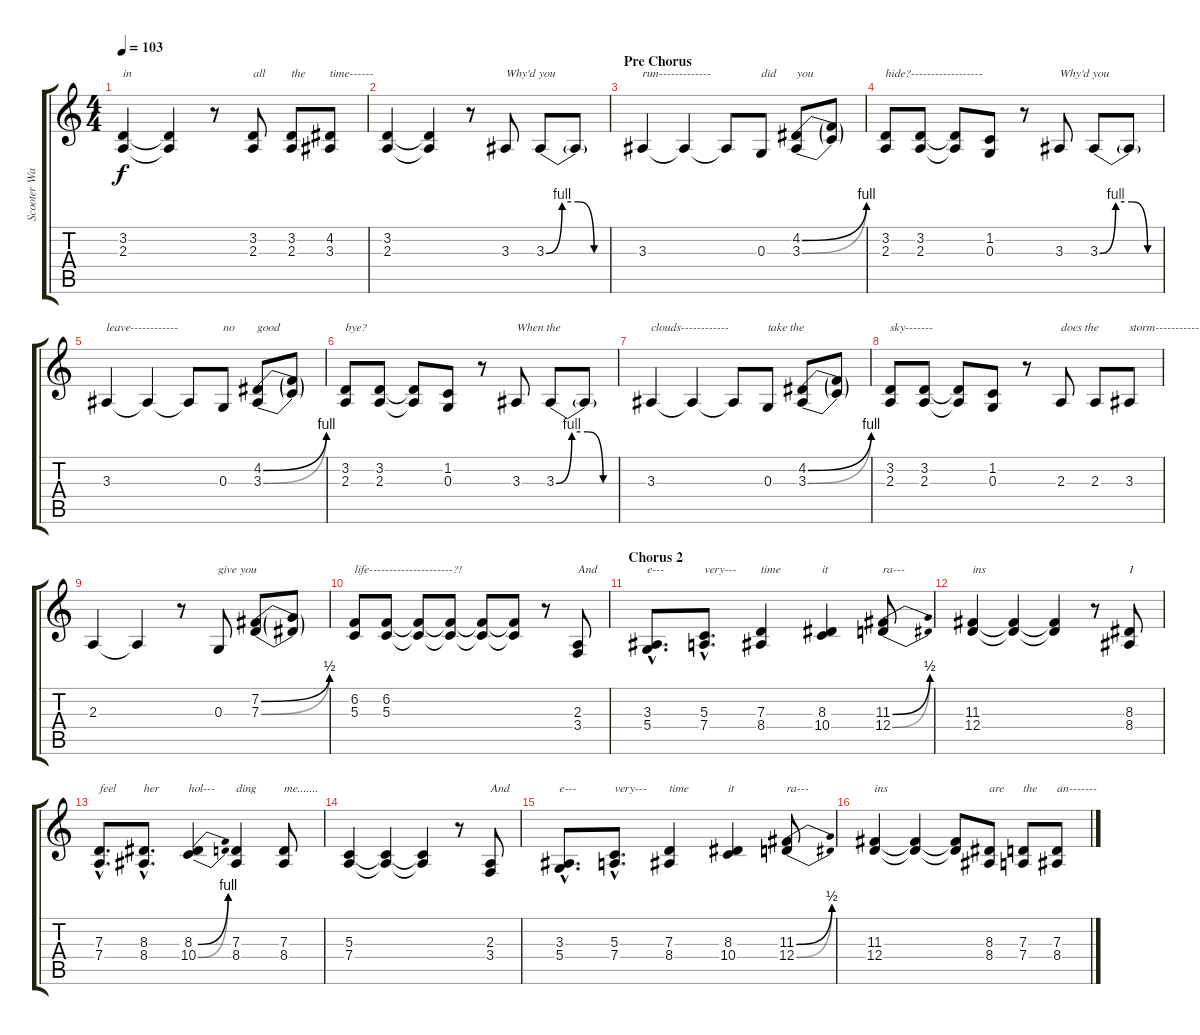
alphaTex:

\track ("Scooter Ward (Vocals)" "Scooter Wa") {instrument violin}
\staff {score tabs}
\tuning (E4 B3 G3 D3 A2 E2) {hide}
\ts (4 4)
\tempo 103
\clef g2
\ks c
(3.2 2.3).4{txt "in" dy f} (3.2{t} 2.3{t}).4 r.8 (3.2 2.3).8{txt "all"} (3.2 2.3).8{txt "the"} (4.2 3.3).8{txt "time------"} |
(3.2 2.3).4 (3.2{t} 2.3{t}).4 r.8 3.3.8{txt "Why'd you"} 3.3{be (custom 0 0 15 4 30 4 45 0 60 0)}.8 3.3{t}.8 |
\section ("" "Pre Chorus")
3.3.4{txt "run-------------"} 3.3{t}.4 3.3{t}.8 0.3.8{txt "did"} (4.2{be (bend 0 0 60 4)} 3.3{be (bend 0 0 60 4)}).8{txt "you"} (4.2{t} 3.3{t}).8 |
(3.2 2.3).8{txt "hide?------------------"} (3.2 2.3).8 (3.2{t} 2.3{t}).8 (1.2 0.3).8 r.8 3.3.8{txt "Why'd you"} 3.3{be (custom 0 0 15 4 30 4 45 0 60 0)}.8 3.3{t}.8 |
3.3.4{txt "leave------------"} 3.3{t}.4 3.3{t}.8 0.3.8{txt "no"} (4.2{be (bend 0 0 60 4)} 3.3{be (bend 0 0 60 4)}).8{txt "good"} (4.2{t} 3.3{t}).8 |
(3.2 2.3).8{txt "bye?"} (3.2 2.3).8 (3.2{t} 2.3{t}).8 (1.2 0.3).8 r.8 3.3.8{txt "When the"} 3.3{be (custom 0 0 15 4 30 4 45 0 60 0)}.8 3.3{t}.8 |
3.3.4{txt "clouds------------"} 3.3{t}.4 3.3{t}.8 0.3.8{txt "take the"} (4.2{be (bend 0 0 60 4)} 3.3{be (bend 0 0 60 4)}).8 (4.2{t} 3.3{t}).8 |
(3.2 2.3).8{txt "sky-------"} (3.2 2.3).8 (3.2{t} 2.3{t}).8 (1.2 0.3).8 r.8 2.3.8{txt "does the"} 2.3.8 3.3.8{txt "storm------------"} |
2.3.4 2.3{t}.4 r.8 0.3.8{txt "give you"} (7.2{be (bend 0 0 60 2)} 7.3{be (bend 0 0 60 2)}).8 (7.2{t} 7.3{t}).8 |
(6.2 5.3).8{txt "life---------------------?!"} (6.2 5.3).8 (6.2{t} 5.3{t}).8 (6.2{t} 5.3{t}).8 (6.2{t} 5.3{t}).8 (6.2{t} 5.3{t}).8 r.8 (2.3 3.4).8{txt "And"} |
\section ("" "Chorus 2")
(3.3{hac} 5.4{hac}).8{d txt "e---"} (5.3{hac} 7.4{hac}).8{d txt "very---"} (7.3 8.4).4{txt "time"} (8.3 10.4).4{txt "it"} (11.3{be (bend 0 0 60 2)} 12.4{be (bend 0 0 60 2)}).8{txt "ra---"} |
(11.3 12.4).4{txt "ins"} (11.3{t} 12.4{t}).4 (11.3{t} 12.4{t}).4 r.8 (8.3 8.4).8{txt "I"} |
(7.3{hac} 7.4{hac}).8{d txt "feel"} (8.3{hac} 8.4{hac}).8{d txt "her"} (8.3{be (bend 0 0 60 4)} 10.4{be (bend 0 0 60 4)}).4{txt "hol---"} (7.3 8.4).4{txt "ding"} (7.3 8.4).8{txt "me......."} |
(5.3 7.4).4 (5.3{t} 7.4{t}).4 (5.3{t} 7.4{t}).4 r.8 (2.3 3.4).8{txt "And"} |
(3.3{hac} 5.4{hac}).8{d txt "e---"} (5.3{hac} 7.4{hac}).8{d txt "very---"} (7.3 8.4).4{txt "time"} (8.3 10.4).4{txt "it"} (11.3{be (bend 0 0 60 2)} 12.4{be (bend 0 0 60 2)}).8{txt "ra---"} |
(11.3 12.4).4{txt "ins"} (11.3{t} 12.4{t}).4 (11.3{t} 12.4{t}).8 (8.3 8.4).8{txt "are"} (7.3 7.4).8{txt "the"} (7.3 8.4).8{txt "an-------"}
